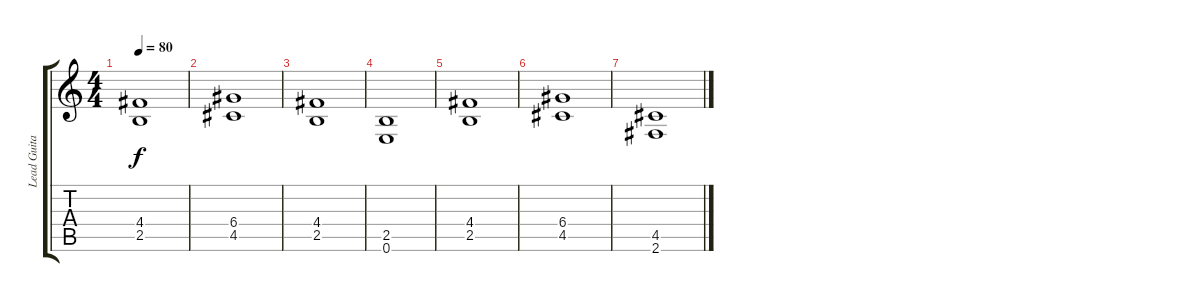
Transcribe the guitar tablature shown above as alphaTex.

\track ("Lead Guitar" "Lead Guita") {instrument distortionguitar}
\staff {score tabs}
\tuning (E4 B3 G3 D3 A2 E2) {hide}
\ts (4 4)
\tempo 80
\clef g2
\ks c
(4.4 2.5).1{dy f} |
(6.4 4.5).1 |
(4.4 2.5).1 |
(2.5 0.6).1 |
(4.4 2.5).1 |
(6.4 4.5).1 |
(4.5 2.6).1
